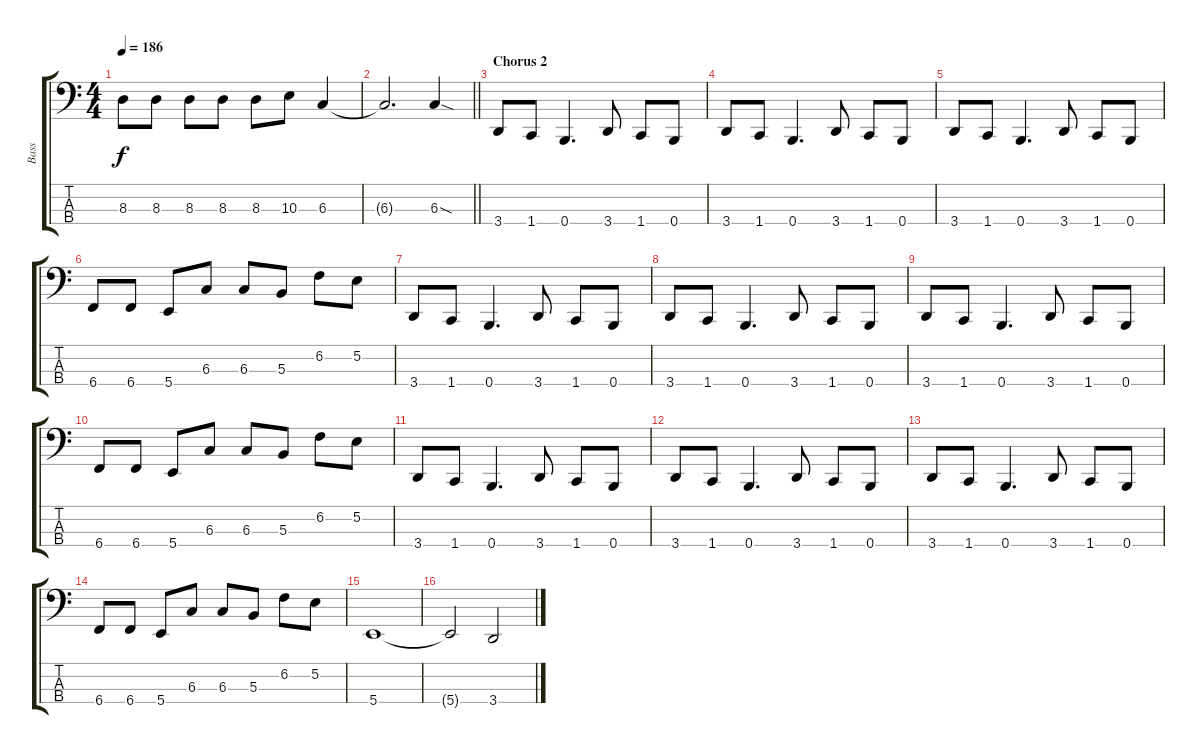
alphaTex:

\track ("Bass" "Bass") {instrument electricbassfinger}
\staff {score tabs}
\tuning (E2 B1 Gb1 B0) {hide}
\ts (4 4)
\tempo 186
\clef f4
\ks c
8.3.8{dy f} 8.3.8 8.3.8 8.3.8 8.3.8 10.3.8 6.3.4 |
\barLineRight lightlight
6.3{t}.2{d} 6.3{sod}.4 |
\section ("" "Chorus 2")
3.4.8 1.4.8 0.4.4{d} 3.4.8 1.4.8 0.4.8 |
3.4.8 1.4.8 0.4.4{d} 3.4.8 1.4.8 0.4.8 |
3.4.8 1.4.8 0.4.4{d} 3.4.8 1.4.8 0.4.8 |
6.4.8 6.4.8 5.4.8 6.3.8 6.3.8 5.3.8 6.2.8 5.2.8 |
3.4.8 1.4.8 0.4.4{d} 3.4.8 1.4.8 0.4.8 |
3.4.8 1.4.8 0.4.4{d} 3.4.8 1.4.8 0.4.8 |
3.4.8 1.4.8 0.4.4{d} 3.4.8 1.4.8 0.4.8 |
6.4.8 6.4.8 5.4.8 6.3.8 6.3.8 5.3.8 6.2.8 5.2.8 |
3.4.8 1.4.8 0.4.4{d} 3.4.8 1.4.8 0.4.8 |
3.4.8 1.4.8 0.4.4{d} 3.4.8 1.4.8 0.4.8 |
3.4.8 1.4.8 0.4.4{d} 3.4.8 1.4.8 0.4.8 |
6.4.8 6.4.8 5.4.8 6.3.8 6.3.8 5.3.8 6.2.8 5.2.8 |
5.4.1 |
5.4{t}.2 3.4.2
